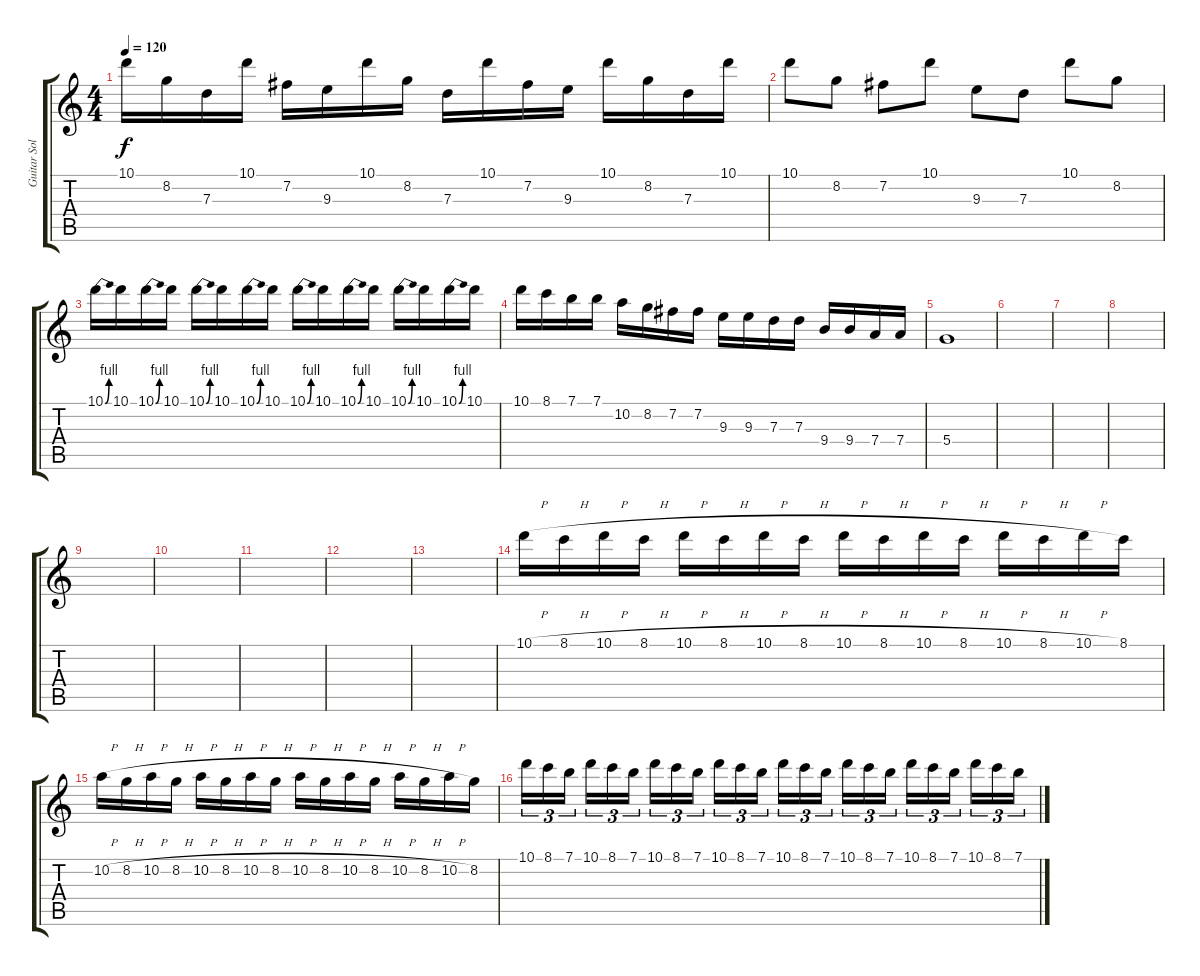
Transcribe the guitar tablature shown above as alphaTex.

\track ("Guitar Solo 1" "Guitar Sol") {instrument acousticguitarsteel}
\staff {score tabs}
\tuning (E4 B3 G3 D3 A2 E2) {hide}
\ts (4 4)
\tempo 120
\clef g2
\ks c
10.1.16{dy f} 8.2.16 7.3.16 10.1.16 7.2.16 9.3.16 10.1.16 8.2.16 7.3.16 10.1.16 7.2.16 9.3.16 10.1.16 8.2.16 7.3.16 10.1.16 |
10.1.8 8.2.8 7.2.8 10.1.8 9.3.8 7.3.8 10.1.8 8.2.8 |
10.1{be (bend 0 0 60 4)}.16 10.1.16 10.1{be (bend 0 0 60 4)}.16 10.1.16 10.1{be (bend 0 0 60 4)}.16 10.1.16 10.1{be (bend 0 0 60 4)}.16 10.1.16 10.1{be (bend 0 0 60 4)}.16 10.1.16 10.1{be (bend 0 0 60 4)}.16 10.1.16 10.1{be (bend 0 0 60 4)}.16 10.1.16 10.1{be (bend 0 0 60 4)}.16 10.1.16 |
10.1.16 8.1.16 7.1.16 7.1.16 10.2.16 8.2.16 7.2.16 7.2.16 9.3.16 9.3.16 7.3.16 7.3.16 9.4.16 9.4.16 7.4.16 7.4.16 |
5.4.1 |
|
|
|
|
|
|
|
|
10.1{h}.16 8.1{h}.16 10.1{h}.16 8.1{h}.16 10.1{h}.16 8.1{h}.16 10.1{h}.16 8.1{h}.16 10.1{h}.16 8.1{h}.16 10.1{h}.16 8.1{h}.16 10.1{h}.16 8.1{h}.16 10.1{h}.16 8.1.16 |
10.2{h}.16 8.2{h}.16 10.2{h}.16 8.2{h}.16 10.2{h}.16 8.2{h}.16 10.2{h}.16 8.2{h}.16 10.2{h}.16 8.2{h}.16 10.2{h}.16 8.2{h}.16 10.2{h}.16 8.2{h}.16 10.2{h}.16 8.2.16 |
10.1.16{tu (3 2)} 8.1.16{tu (3 2)} 7.1.16{tu (3 2)} 10.1.16{tu (3 2)} 8.1.16{tu (3 2)} 7.1.16{tu (3 2)} 10.1.16{tu (3 2)} 8.1.16{tu (3 2)} 7.1.16{tu (3 2)} 10.1.16{tu (3 2)} 8.1.16{tu (3 2)} 7.1.16{tu (3 2)} 10.1.16{tu (3 2)} 8.1.16{tu (3 2)} 7.1.16{tu (3 2)} 10.1.16{tu (3 2)} 8.1.16{tu (3 2)} 7.1.16{tu (3 2)} 10.1.16{tu (3 2)} 8.1.16{tu (3 2)} 7.1.16{tu (3 2)} 10.1.16{tu (3 2)} 8.1.16{tu (3 2)} 7.1.16{tu (3 2)}
